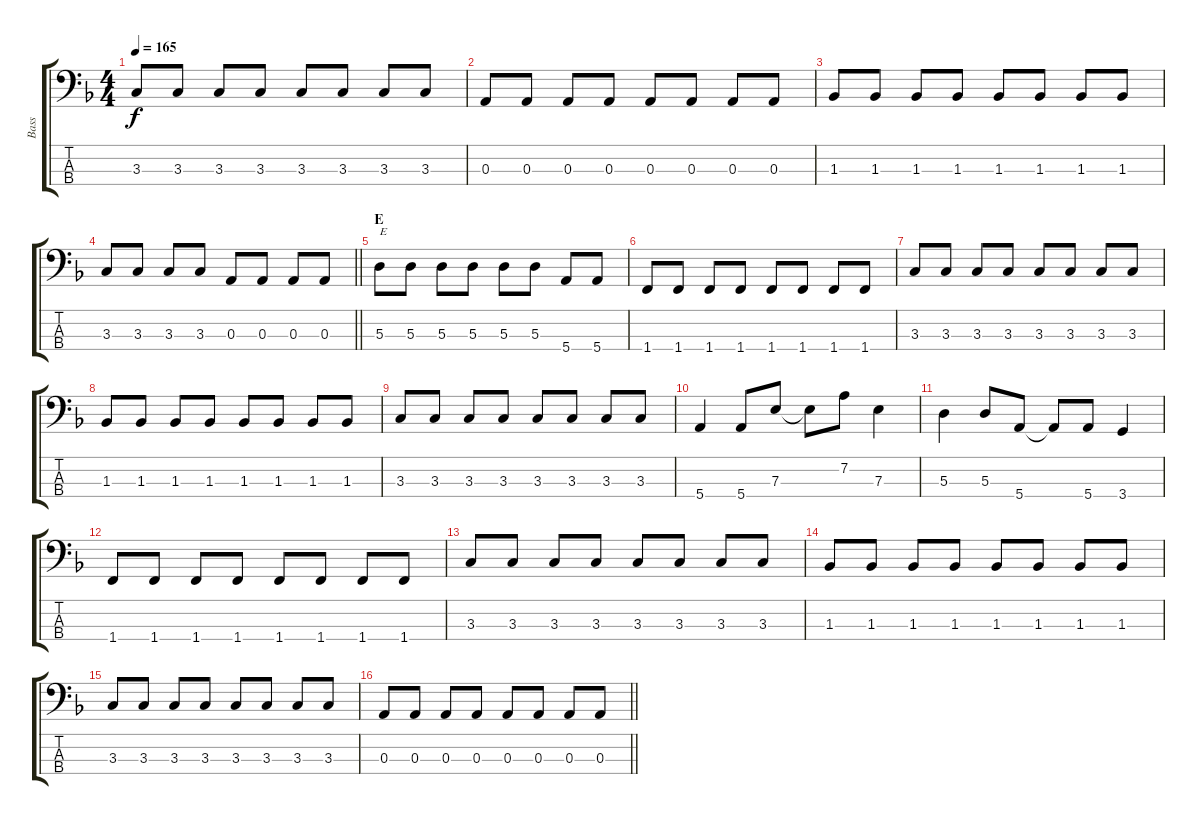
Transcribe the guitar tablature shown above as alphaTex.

\track ("Bass" "Bass") {instrument electricbasspick}
\staff {score tabs}
\tuning (G2 D2 A1 E1) {hide}
\ts (4 4)
\tempo 165
\clef f4
\ks f
3.3.8{dy f} 3.3.8 3.3.8 3.3.8 3.3.8 3.3.8 3.3.8 3.3.8 |
0.3.8 0.3.8 0.3.8 0.3.8 0.3.8 0.3.8 0.3.8 0.3.8 |
1.3.8 1.3.8 1.3.8 1.3.8 1.3.8 1.3.8 1.3.8 1.3.8 |
\barLineRight lightlight
3.3.8 3.3.8 3.3.8 3.3.8 0.3.8 0.3.8 0.3.8 0.3.8 |
\section ("" "E")
5.3.8{txt "E"} 5.3.8 5.3.8 5.3.8 5.3.8 5.3.8 5.4.8 5.4.8 |
1.4.8 1.4.8 1.4.8 1.4.8 1.4.8 1.4.8 1.4.8 1.4.8 |
3.3.8 3.3.8 3.3.8 3.3.8 3.3.8 3.3.8 3.3.8 3.3.8 |
1.3.8 1.3.8 1.3.8 1.3.8 1.3.8 1.3.8 1.3.8 1.3.8 |
3.3.8 3.3.8 3.3.8 3.3.8 3.3.8 3.3.8 3.3.8 3.3.8 |
5.4.4 5.4.8 7.3.8 7.3{t}.8 7.2.8 7.3.4 |
5.3.4 5.3.8 5.4.8 5.4{t}.8 5.4.8 3.4.4 |
1.4.8 1.4.8 1.4.8 1.4.8 1.4.8 1.4.8 1.4.8 1.4.8 |
3.3.8 3.3.8 3.3.8 3.3.8 3.3.8 3.3.8 3.3.8 3.3.8 |
1.3.8 1.3.8 1.3.8 1.3.8 1.3.8 1.3.8 1.3.8 1.3.8 |
3.3.8 3.3.8 3.3.8 3.3.8 3.3.8 3.3.8 3.3.8 3.3.8 |
\barLineRight lightlight
0.3.8 0.3.8 0.3.8 0.3.8 0.3.8 0.3.8 0.3.8 0.3.8
